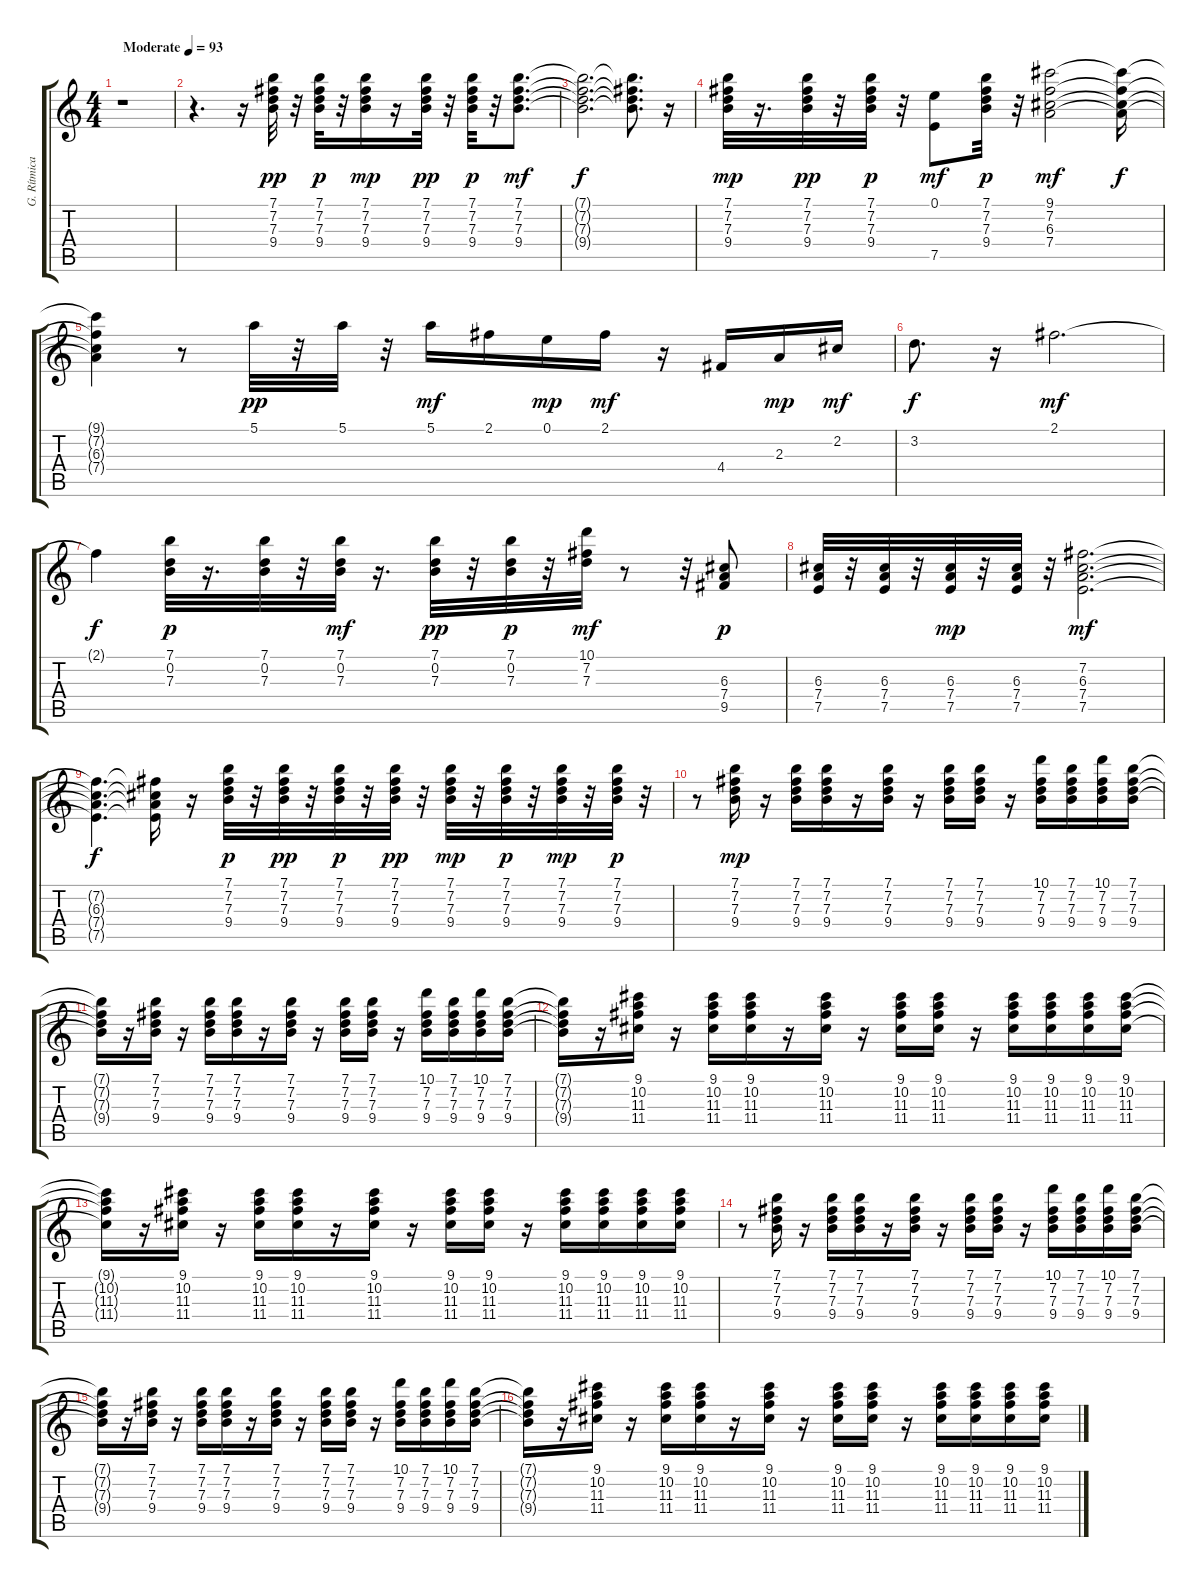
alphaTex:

\track ("G. Rítmica Limpia" "G. Rítmica") {instrument electricguitarclean}
\staff {score tabs}
\tuning (E4 B3 G3 D3 A2 E2) {hide}
\ts (4 4)
\tempo (93 "Moderate")
\clef g2
\ks c
r.1{dy pp instrument electricguitarclean} |
r.4{d} r.16 (7.1 7.2 7.3 9.4).32{volume 12 balance 3 instrument electricguitarclean} r.32 (7.1 7.2 7.3 9.4).32{dy p} r.32 (7.1 7.2 7.3 9.4).16{dy mp} r.16 (7.1 7.2 7.3 9.4).32{dy pp} r.32 (7.1 7.2 7.3 9.4).32{dy p} r.32 (7.1 7.2 7.3 9.4).8{d dy mf} |
(7.1{t} 7.2{t} 7.3{t} 9.4{t}).2{d dy f} (7.1{t} 7.2{t} 7.3{t} 9.4{t}).8{d} r.16 |
(7.1 7.2 7.3 9.4).32{dy mp} r.16{d} (7.1 7.2 7.3 9.4).32{dy pp} r.32 (7.1 7.2 7.3 9.4).32{dy p} r.32 (0.1 7.5).8{dy mf} (7.1 7.2 7.3 9.4).32{dy p} r.32 (9.1 7.2 6.3 7.4).2{dy mf} (9.1{t} 7.2{t} 6.3{t} 7.4{t}).16{dy f} |
(9.1{t} 7.2{t} 6.3{t} 7.4{t}).4 r.8 5.1.32{dy pp} r.32 5.1.32 r.32 5.1.16{dy mf} 2.1.16 0.1.16{dy mp} 2.1.16{dy mf} r.16 4.4.16 2.3.16{dy mp} 2.2.16{dy mf} |
3.2.8{d dy f} r.16 2.1.2{d dy mf} |
2.1{t}.4{dy f} (7.1 0.2 7.3).32{dy p} r.16{d} (7.1 0.2 7.3).32 r.32 (7.1 0.2 7.3).32{dy mf} r.16{d} (7.1 0.2 7.3).32{dy pp} r.32 (7.1 0.2 7.3).32{dy p} r.32 (10.1 7.2 7.3).32{dy mf} r.8 r.32 (6.3 7.4 9.5).8{dy p} |
(6.3 7.4 7.5).32 r.32 (6.3 7.4 7.5).32 r.32 (6.3 7.4 7.5).32{dy mp} r.32 (6.3 7.4 7.5).32 r.32 (7.2 6.3 7.4 7.5).2{d dy mf} |
(7.2{t} 6.3{t} 7.4{t} 7.5{t}).4{d dy f} (7.2{t} 6.3{t} 7.4{t} 7.5{t}).16 r.16 (7.1 7.2 7.3 9.4).32{dy p} r.32 (7.1 7.2 7.3 9.4).32{dy pp} r.32 (7.1 7.2 7.3 9.4).32{dy p} r.32 (7.1 7.2 7.3 9.4).32{dy pp} r.32 (7.1 7.2 7.3 9.4).32{dy mp} r.32 (7.1 7.2 7.3 9.4).32{dy p} r.32 (7.1 7.2 7.3 9.4).32{dy mp} r.32 (7.1 7.2 7.3 9.4).32{dy p} r.32 |
r.8 (7.1 7.2 7.3 9.4).16{dy mp} r.16 (7.1 7.2 7.3 9.4).16 (7.1 7.2 7.3 9.4).16 r.16 (7.1 7.2 7.3 9.4).16 r.16 (7.1 7.2 7.3 9.4).16 (7.1 7.2 7.3 9.4).16 r.16 (10.1 7.2 7.3 9.4).16 (7.1 7.2 7.3 9.4).16 (10.1 7.2 7.3 9.4).16 (7.1 7.2 7.3 9.4).16 |
(7.1{t} 7.2{t} 7.3{t} 9.4{t}).16 r.16 (7.1 7.2 7.3 9.4).16 r.16 (7.1 7.2 7.3 9.4).16 (7.1 7.2 7.3 9.4).16 r.16 (7.1 7.2 7.3 9.4).16 r.16 (7.1 7.2 7.3 9.4).16 (7.1 7.2 7.3 9.4).16 r.16 (10.1 7.2 7.3 9.4).16 (7.1 7.2 7.3 9.4).16 (10.1 7.2 7.3 9.4).16 (7.1 7.2 7.3 9.4).16 |
(7.1{t} 7.2{t} 7.3{t} 9.4{t}).16 r.16 (9.1 10.2 11.3 11.4).16 r.16 (9.1 10.2 11.3 11.4).16 (9.1 10.2 11.3 11.4).16 r.16 (9.1 10.2 11.3 11.4).16 r.16 (9.1 10.2 11.3 11.4).16 (9.1 10.2 11.3 11.4).16 r.16 (9.1 10.2 11.3 11.4).16 (9.1 10.2 11.3 11.4).16 (9.1 10.2 11.3 11.4).16 (9.1 10.2 11.3 11.4).16 |
(9.1{t} 10.2{t} 11.3{t} 11.4{t}).16 r.16 (9.1 10.2 11.3 11.4).16 r.16 (9.1 10.2 11.3 11.4).16 (9.1 10.2 11.3 11.4).16 r.16 (9.1 10.2 11.3 11.4).16 r.16 (9.1 10.2 11.3 11.4).16 (9.1 10.2 11.3 11.4).16 r.16 (9.1 10.2 11.3 11.4).16 (9.1 10.2 11.3 11.4).16 (9.1 10.2 11.3 11.4).16 (9.1 10.2 11.3 11.4).16 |
r.8 (7.1 7.2 7.3 9.4).16 r.16 (7.1 7.2 7.3 9.4).16 (7.1 7.2 7.3 9.4).16 r.16 (7.1 7.2 7.3 9.4).16 r.16 (7.1 7.2 7.3 9.4).16 (7.1 7.2 7.3 9.4).16 r.16 (10.1 7.2 7.3 9.4).16 (7.1 7.2 7.3 9.4).16 (10.1 7.2 7.3 9.4).16 (7.1 7.2 7.3 9.4).16 |
(7.1{t} 7.2{t} 7.3{t} 9.4{t}).16 r.16 (7.1 7.2 7.3 9.4).16 r.16 (7.1 7.2 7.3 9.4).16 (7.1 7.2 7.3 9.4).16 r.16 (7.1 7.2 7.3 9.4).16 r.16 (7.1 7.2 7.3 9.4).16 (7.1 7.2 7.3 9.4).16 r.16 (10.1 7.2 7.3 9.4).16 (7.1 7.2 7.3 9.4).16 (10.1 7.2 7.3 9.4).16 (7.1 7.2 7.3 9.4).16 |
(7.1{t} 7.2{t} 7.3{t} 9.4{t}).16 r.16 (9.1 10.2 11.3 11.4).16 r.16 (9.1 10.2 11.3 11.4).16 (9.1 10.2 11.3 11.4).16 r.16 (9.1 10.2 11.3 11.4).16 r.16 (9.1 10.2 11.3 11.4).16 (9.1 10.2 11.3 11.4).16 r.16 (9.1 10.2 11.3 11.4).16 (9.1 10.2 11.3 11.4).16 (9.1 10.2 11.3 11.4).16 (9.1 10.2 11.3 11.4).16
